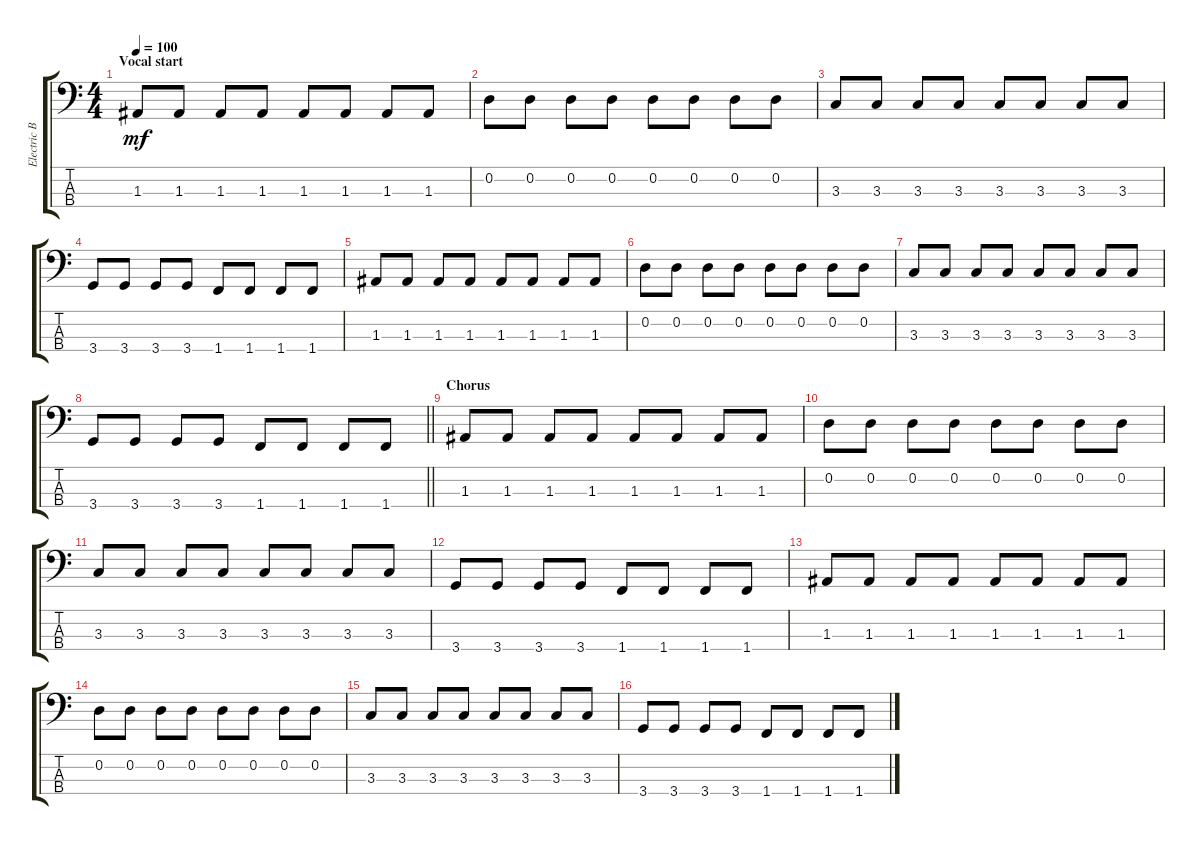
\track ("Electric Bass" "Electric B") {instrument electricbassfinger}
\staff {score tabs}
\tuning (G2 D2 A1 E1) {hide}
\ts (4 4)
\section ("" "Vocal start")
\tempo 100
\clef f4
\ks c
1.3.8{dy mf} 1.3.8 1.3.8 1.3.8 1.3.8 1.3.8 1.3.8 1.3.8 |
0.2.8 0.2.8 0.2.8 0.2.8 0.2.8 0.2.8 0.2.8 0.2.8 |
3.3.8 3.3.8 3.3.8 3.3.8 3.3.8 3.3.8 3.3.8 3.3.8 |
3.4.8 3.4.8 3.4.8 3.4.8 1.4.8 1.4.8 1.4.8 1.4.8 |
1.3.8 1.3.8 1.3.8 1.3.8 1.3.8 1.3.8 1.3.8 1.3.8 |
0.2.8 0.2.8 0.2.8 0.2.8 0.2.8 0.2.8 0.2.8 0.2.8 |
3.3.8 3.3.8 3.3.8 3.3.8 3.3.8 3.3.8 3.3.8 3.3.8 |
\barLineRight lightlight
3.4.8 3.4.8 3.4.8 3.4.8 1.4.8 1.4.8 1.4.8 1.4.8 |
\section ("" "Chorus")
1.3.8 1.3.8 1.3.8 1.3.8 1.3.8 1.3.8 1.3.8 1.3.8 |
0.2.8 0.2.8 0.2.8 0.2.8 0.2.8 0.2.8 0.2.8 0.2.8 |
3.3.8 3.3.8 3.3.8 3.3.8 3.3.8 3.3.8 3.3.8 3.3.8 |
3.4.8 3.4.8 3.4.8 3.4.8 1.4.8 1.4.8 1.4.8 1.4.8 |
1.3.8 1.3.8 1.3.8 1.3.8 1.3.8 1.3.8 1.3.8 1.3.8 |
0.2.8 0.2.8 0.2.8 0.2.8 0.2.8 0.2.8 0.2.8 0.2.8 |
3.3.8 3.3.8 3.3.8 3.3.8 3.3.8 3.3.8 3.3.8 3.3.8 |
3.4.8 3.4.8 3.4.8 3.4.8 1.4.8 1.4.8 1.4.8 1.4.8
